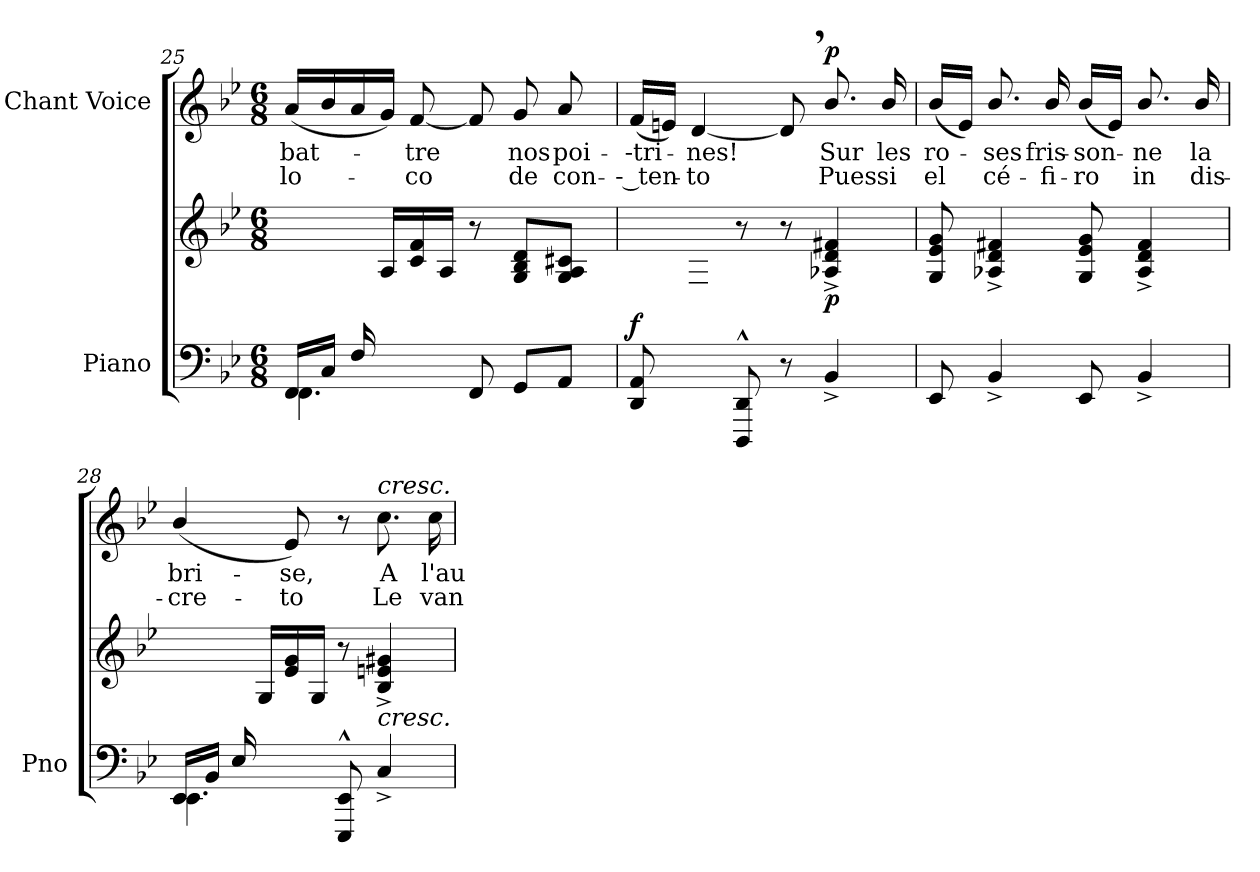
**kern	**kern	**dynam	**kern	**text	**text	**dynam
*part2	*part2	*part2	*part1	*part1	*part1	*part1
*staff3	*staff2	*staff2/3	*staff1	*staff1	*staff1	*staff1
*I"Piano	*	*	*I"Chant Voice	*	*	*
*I'Pno	*	*	*	*	*	*
*clefF4	*clefG2	*	*clefG2	*	*	*
*k[b-e-]	*k[b-e-]	*	*k[b-e-]	*	*	*
*M6/8	*M6/8	*	*M6/8	*	*	*
=25	=25	=25	=25	=25	=25	=25
*^	*	*	*	*	*	*
!	!	!	!	!	!LO:LY:b	!LO:LY:b	!
(>16FF/LL	4.FF\	8.ryy	.	(16a/LL	bat-	lo-	.
16C/JJ	.	.	.	16b-/	.	.	.
16F/	.	.	.	16a/	.	.	.
2ryy	.	16A/LL	.	16g/JJ)	.	.	.
!	!	!	!	!	!LO:LY:b	!LO:LY:b	!
.	.	16c/ 16f/	.	[8f/	-tre	-co	.
.	.	16A/JJ	.	.	.	.	.
.	8FF/	8r)	.	8f/]	.	.	.
!	!	!	!	!	!LO:LY:b	!LO:LY:b	!
.	8GG/L	8G/ 8B-/ 8d/L	.	8g/	nos	de	.
!	!	!	!	!	!LO:LY:b	!LO:LY:b	!
.	8AA/J	8G/ 8A/ 8c#X/J	.	8a/	poi-	con-	.
16ryy	.	.	.	.	.	.	.
*v	*v	*	*	*	*	*	*
!!LO:LB:g=z
=26	=26	=26	=26	=26	=26	=26
*	*^	*	*	*	*	*
!	!	!	!LO:DY:b	!	!LO:LY:b	!LO:LY:b	!
8DD/ 8AA/L	4ryy	8ryy	f	(16f/LL	--tri-	-- ten-	.
.	.	.	.	16en/JJ)	.	.	.
!	!	!	!	!	!LO:LY:b	!LO:LY:b	!
8ryy	.	8F\ 8A\ 8d\J	.	[4d/	-nes!	-to	.
8DDD/^^ 8DD/^^	8r	2ryy	.	.	.	.	.
8r	8r	.	.	8d,/]	.	.	.
!	!	!	!LO:DY:b	!	!LO:LY:b	!LO:LY:b	!LO:DY:a
4BB-^/	4A-X/^> 4d/^> 4f#X/^>	.	p	8.b-/	Sur	Pues	p
!	!	!	!	!	!LO:LY:b	!LO:LY:b	!
.	.	.	.	16b-/	les	si	.
*	*v	*v	*	*	*	*	*
=27	=27	=27	=27	=27	=27	=27
!	!	!	!	!LO:LY:b	!LO:LY:b	!
8EE-/	8G/ 8e-/ 8g/	.	(16b-/LL	ro-	el	.
.	.	.	16e-/JJ)	.	.	.
!	!	!	!	!LO:LY:b	!LO:LY:b	!
4BB-^/	4A-X/^> 4d/^> 4f#X/^>	.	8.b-/	-ses	cé-	.
!	!	!	!	!LO:LY:b	!LO:LY:b	!
.	.	.	16b-/	fris-	-fi-	.
!	!	!	!	!LO:LY:b	!LO:LY:b	!
8EE-/	8G/ 8e-/ 8g/	.	(16b-/LL	-son-	-ro	.
.	.	.	16e-/JJ)	.	.	.
!	!	!	!	!LO:LY:b	!LO:LY:b	!
4BB-^/	4A-/^> 4d/^> 4f#/^>	.	8.b-/	-ne	in	.
!	!	!	!	!LO:LY:b	!LO:LY:b	!
.	.	.	16b-/	la	dis-	.
=28	=28	=28	=28	=28	=28	=28
*^	*	*	*	*	*	*
!	!	!	!	!	!LO:LY:b	!LO:LY:b	!
(>16EE-/LL	4.EE-\	8.ryy	.	(4b-/	bri-	-cre-	.
16BB-/JJ	.	.	.	.	.	.	.
16E-/	.	.	.	.	.	.	.
2ryy	.	16G/LL	.	.	.	.	.
!	!	!	!	!	!LO:LY:b	!LO:LY:b	!
.	.	16e-/ 16g/	.	8e-/)	-se,	-to	.
.	.	16G/JJ	.	.	.	.	.
.	8EEE-/^^ 8EE-/^^	8r)	.	8r	.	.	.
!	!	!	!	!LO:TX:a:i:t=cresc.	!	!	!
!	!	!LO:TX:b:i:t=cresc.	!	!	!	!	!
!	!	!	!	!	!LO:LY:b	!LO:LY:b	!
.	4C^/	4B-/^> 4en/^> 4g#X/^>	.	8.cc\	A	Le	.
!	!	!	!	!	!LO:LY:b	!LO:LY:b	!
16ryy	.	.	.	16cc\	l'au-	van-	.
*v	*v	*	*	*	*	*	*
=	=	=	=	=	=	=
*-	*-	*-	*-	*-	*-	*-
